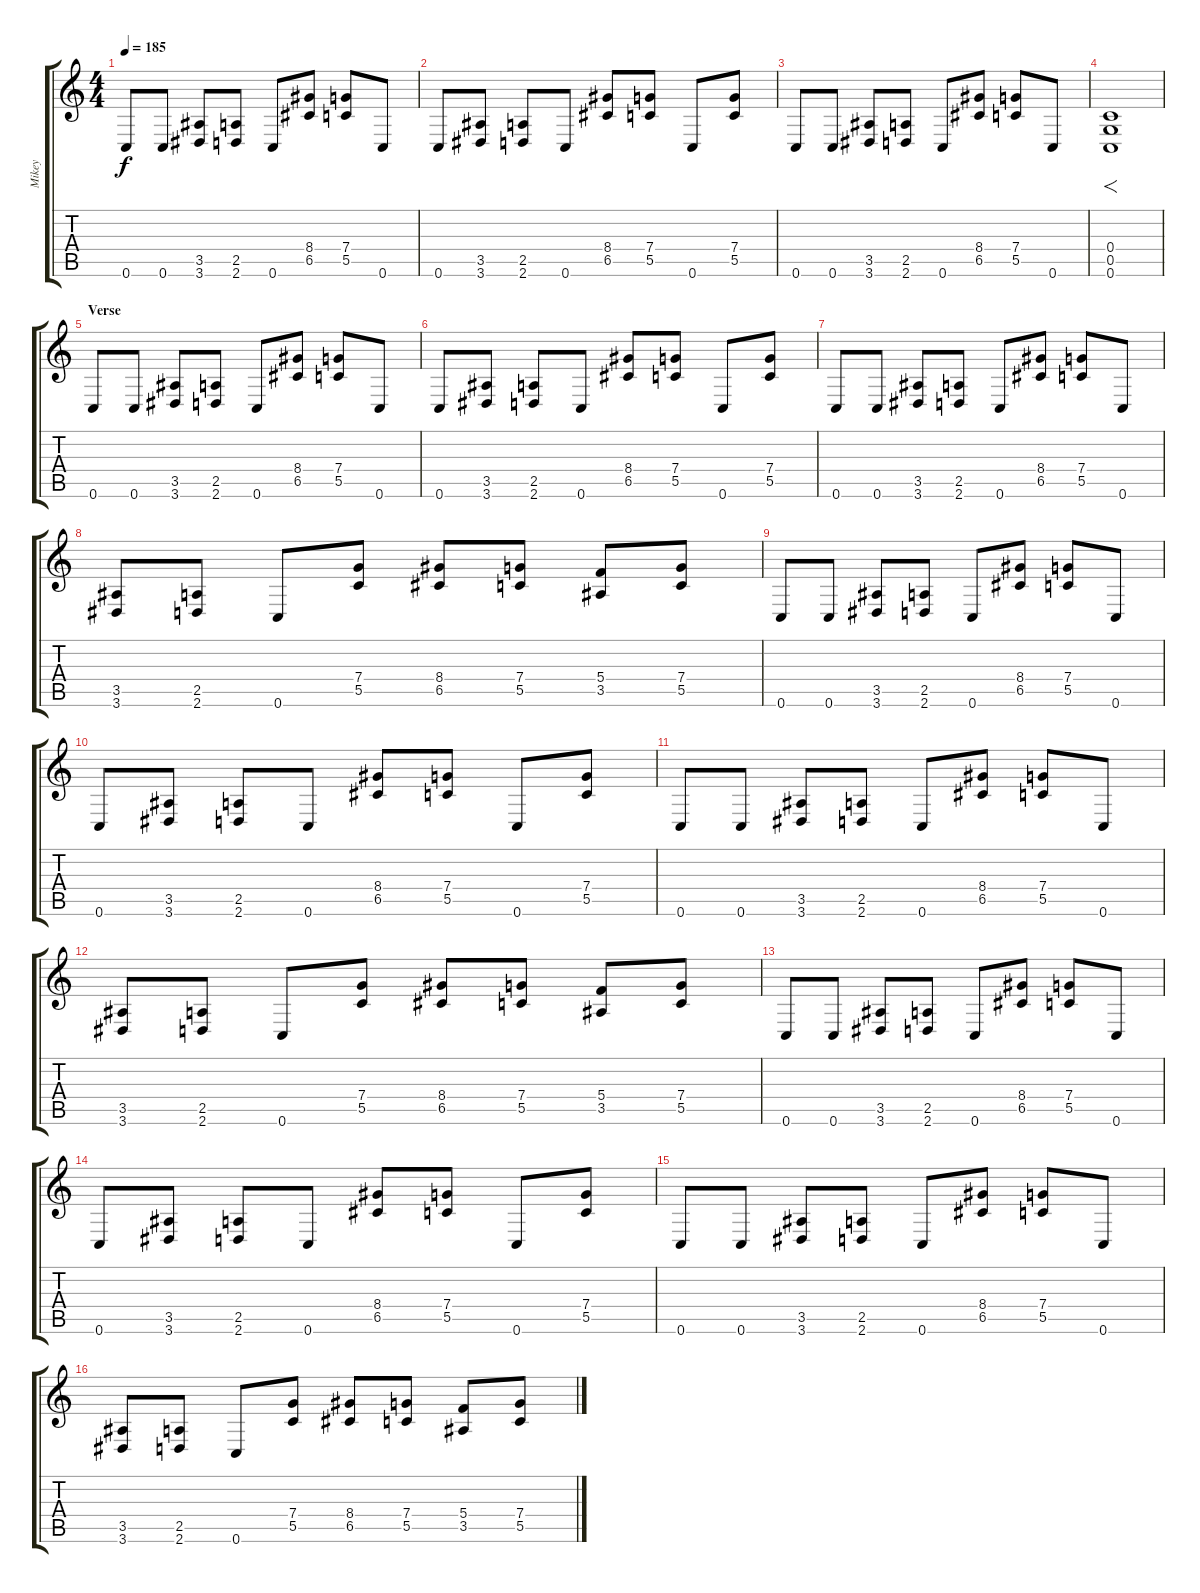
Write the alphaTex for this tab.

\track ("Mikey" "Mikey") {instrument overdrivenguitar}
\staff {score tabs}
\tuning (D4 A3 F3 C3 G2 C2) {hide}
\ts (4 4)
\tempo 185
\clef g2
\ks c
0.6.8{dy f} 0.6.8 (3.5 3.6).8 (2.5 2.6).8 0.6.8 (8.4 6.5).8 (7.4 5.5).8 0.6.8 |
0.6.8 (3.5 3.6).8 (2.5 2.6).8 0.6.8 (8.4 6.5).8 (7.4 5.5).8 0.6.8 (7.4 5.5).8 |
0.6.8 0.6.8 (3.5 3.6).8 (2.5 2.6).8 0.6.8 (8.4 6.5).8 (7.4 5.5).8 0.6.8 |
(0.4 0.5 0.6).1{f} |
\section ("" "Verse")
0.6.8 0.6.8 (3.5 3.6).8 (2.5 2.6).8 0.6.8 (8.4 6.5).8 (7.4 5.5).8 0.6.8 |
0.6.8 (3.5 3.6).8 (2.5 2.6).8 0.6.8 (8.4 6.5).8 (7.4 5.5).8 0.6.8 (7.4 5.5).8 |
0.6.8 0.6.8 (3.5 3.6).8 (2.5 2.6).8 0.6.8 (8.4 6.5).8 (7.4 5.5).8 0.6.8 |
(3.5 3.6).8 (2.5 2.6).8 0.6.8 (7.4 5.5).8 (8.4 6.5).8 (7.4 5.5).8 (5.4 3.5).8 (7.4 5.5).8 |
0.6.8 0.6.8 (3.5 3.6).8 (2.5 2.6).8 0.6.8 (8.4 6.5).8 (7.4 5.5).8 0.6.8 |
0.6.8 (3.5 3.6).8 (2.5 2.6).8 0.6.8 (8.4 6.5).8 (7.4 5.5).8 0.6.8 (7.4 5.5).8 |
0.6.8 0.6.8 (3.5 3.6).8 (2.5 2.6).8 0.6.8 (8.4 6.5).8 (7.4 5.5).8 0.6.8 |
(3.5 3.6).8 (2.5 2.6).8 0.6.8 (7.4 5.5).8 (8.4 6.5).8 (7.4 5.5).8 (5.4 3.5).8 (7.4 5.5).8 |
0.6.8 0.6.8 (3.5 3.6).8 (2.5 2.6).8 0.6.8 (8.4 6.5).8 (7.4 5.5).8 0.6.8 |
0.6.8 (3.5 3.6).8 (2.5 2.6).8 0.6.8 (8.4 6.5).8 (7.4 5.5).8 0.6.8 (7.4 5.5).8 |
0.6.8 0.6.8 (3.5 3.6).8 (2.5 2.6).8 0.6.8 (8.4 6.5).8 (7.4 5.5).8 0.6.8 |
(3.5 3.6).8 (2.5 2.6).8 0.6.8 (7.4 5.5).8 (8.4 6.5).8 (7.4 5.5).8 (5.4 3.5).8 (7.4 5.5).8
